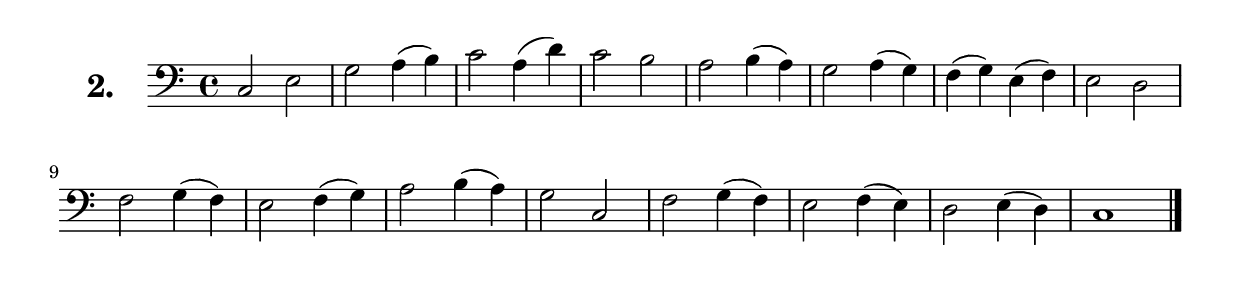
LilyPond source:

\version "2.18.2"

\score {
  \new StaffGroup = "" \with {
        instrumentName = \markup { \bold \huge { \larger "2." }}
      }
  <<
    \new Staff = "celloI" 
    \relative c {
      \clef bass
      \key c \major
      \time 4/4

      c2 e         | %01
      g a4( b)     | %02
      c2 a4( d)    | %03
      c2 b         | %04
      a2 b4( a)    | %05
      g2 a4( g)    | %06
      f( g) e( f)  | %07
      e2 d         | %08
      f2 g4( f)    | %09
      e2 f4( g)    | %10
      a2 b4( a)    | %11
      g2 c,        | %12
      f2 g4( f)    | %13
      e2 f4( e)    | %14
      d2 e4( d)    | %15
      c1 \bar "|." | %16
 
    }
  >>
  \layout {}
  \midi {}
  \header {
    composer = "Sebastian Lee"
    %opus = "Op.30"
  }
}
